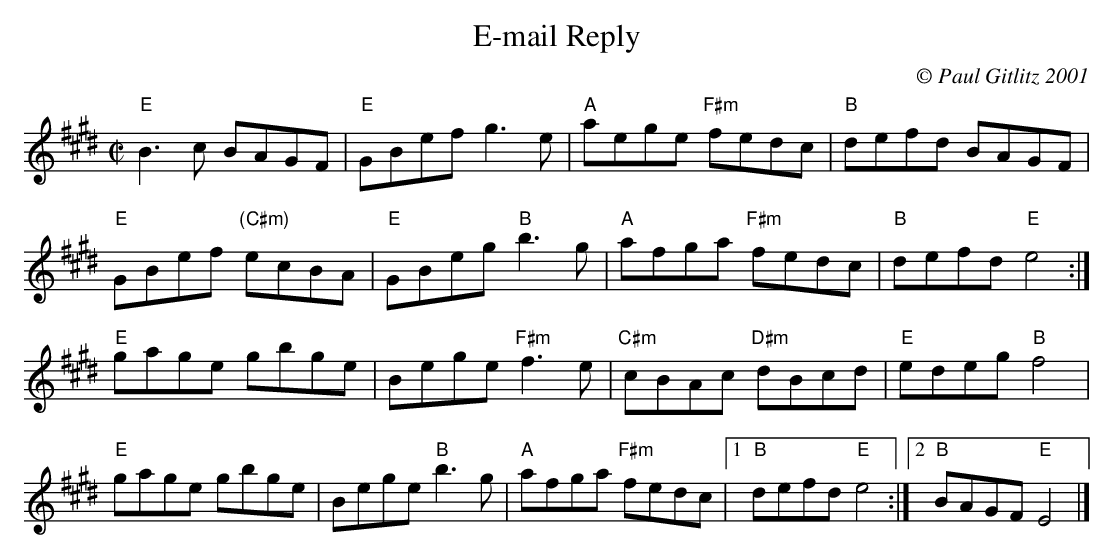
X:1
T:E-mail Reply
M:C|
L:1/8
C:© Paul Gitlitz 2001
K:E
"E"B3c BAGF|"E"GBef g3e|"A"aege "F#m"fedc|"B"defd BAGF|!
"E"GBef "(C#m)"ecBA|"E"GBeg "B"b3g|"A"afga "F#m"fedc|"B"defd "E"e4:|!
"E"gage gbge|Bege "F#m"f3e|"C#m"cBAc "D#m"dBcd|"E"edeg "B"f4|!
"E"gage gbge|Bege "B"b3g|"A"afga "F#m"fedc|1"B"defd "E"e4:|2"B"BAGF "E"E4|]
